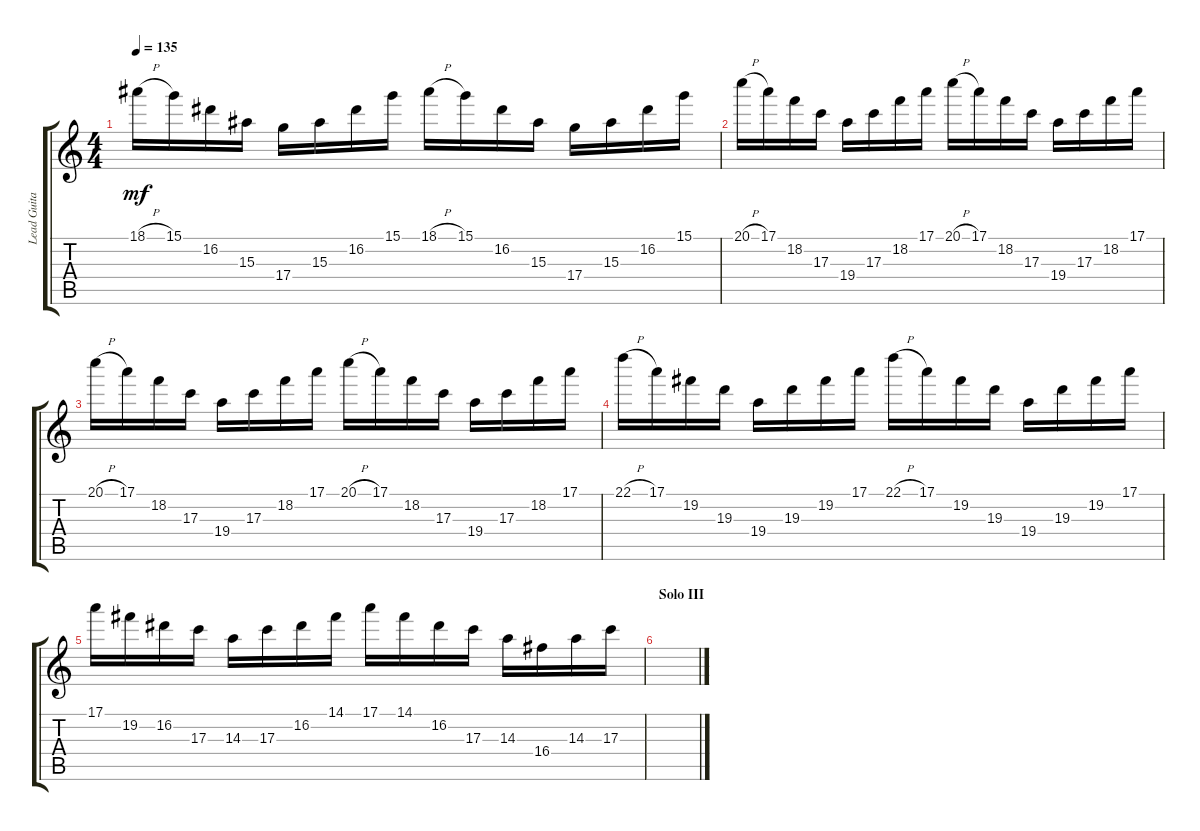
\track ("Lead Guitar (R)" "Lead Guita") {instrument electricguitarclean}
\staff {score tabs}
\tuning (E4 B3 G3 D3 A2 D2) {hide}
\ts (4 4)
\tempo 135
\clef g2
\ks c
18.1{h}.16{dy mf} 15.1.16 16.2.16 15.3.16 17.4.16 15.3.16 16.2.16 15.1.16 18.1{h}.16 15.1.16 16.2.16 15.3.16 17.4.16 15.3.16 16.2.16 15.1.16 |
20.1{h}.16 17.1.16 18.2.16 17.3.16 19.4.16 17.3.16 18.2.16 17.1.16 20.1{h}.16 17.1.16 18.2.16 17.3.16 19.4.16 17.3.16 18.2.16 17.1.16 |
20.1{h}.16 17.1.16 18.2.16 17.3.16 19.4.16 17.3.16 18.2.16 17.1.16 20.1{h}.16 17.1.16 18.2.16 17.3.16 19.4.16 17.3.16 18.2.16 17.1.16 |
22.1{h}.16 17.1.16 19.2.16 19.3.16 19.4.16 19.3.16 19.2.16 17.1.16 22.1{h}.16 17.1.16 19.2.16 19.3.16 19.4.16 19.3.16 19.2.16 17.1.16 |
17.1.16 19.2.16 16.2.16 17.3.16 14.3.16 17.3.16 16.2.16 14.1.16 17.1.16 14.1.16 16.2.16 17.3.16 14.3.16 16.4.16 14.3.16 17.3.16 |
\section ("" "Solo III")
